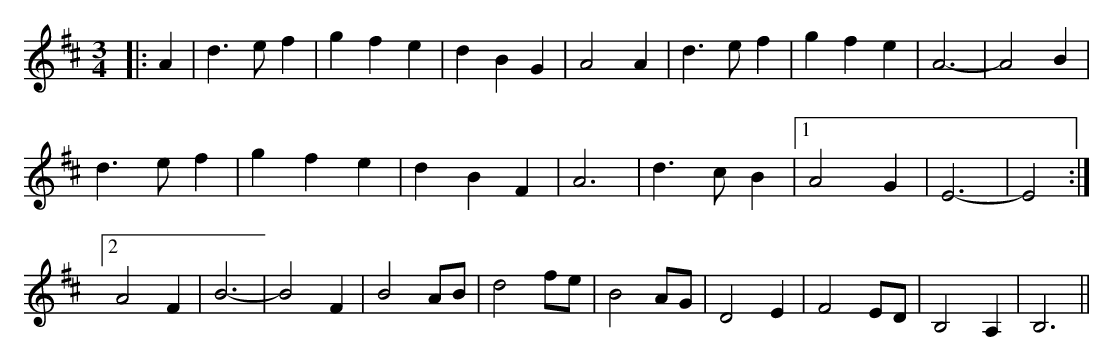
X:1
M:3/4
K:D
|:A2|d3 e f2|g2 f2 e2|d2 B2 G2|A4 A2|d3 e f2|g2 f2 e2|A6-|A4 B2|
d3 e f2|g2 f2 e2|d2 B2 F2|A6|d3 c B2|1 A4G2|E6-|E4:|
[2 A4 F2|B6-|B4 F2|B4 AB|d4 fe|B4 AG|D4 E2|F4 ED|B,4 A,2|B,6||
